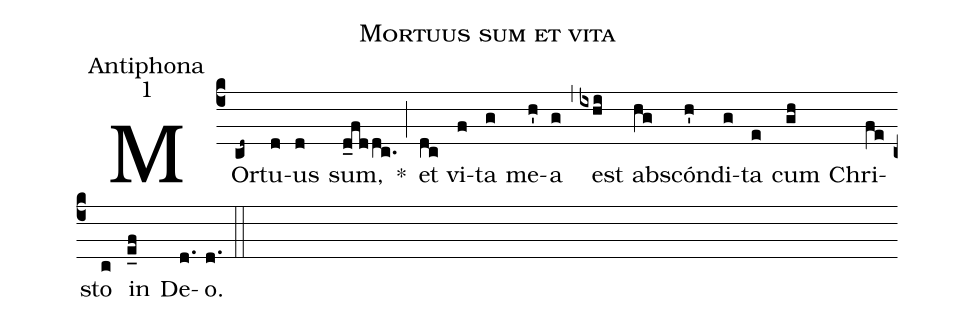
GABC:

name:Mortuus sum et vita;
office-part:Antiphona;
mode:1;
%%
(c4) MOr(cd~)tu(d)us(d) sum,(d_fddc.) *(;) et(dc) vi(f)ta(g) me(h')a(g) (,) est(ixhi) ab(hg)scón(h')di(g)ta(e) cum(gh) Chri(fe)sto(c) in(e_f) De(d.)o.(d.) (::)
